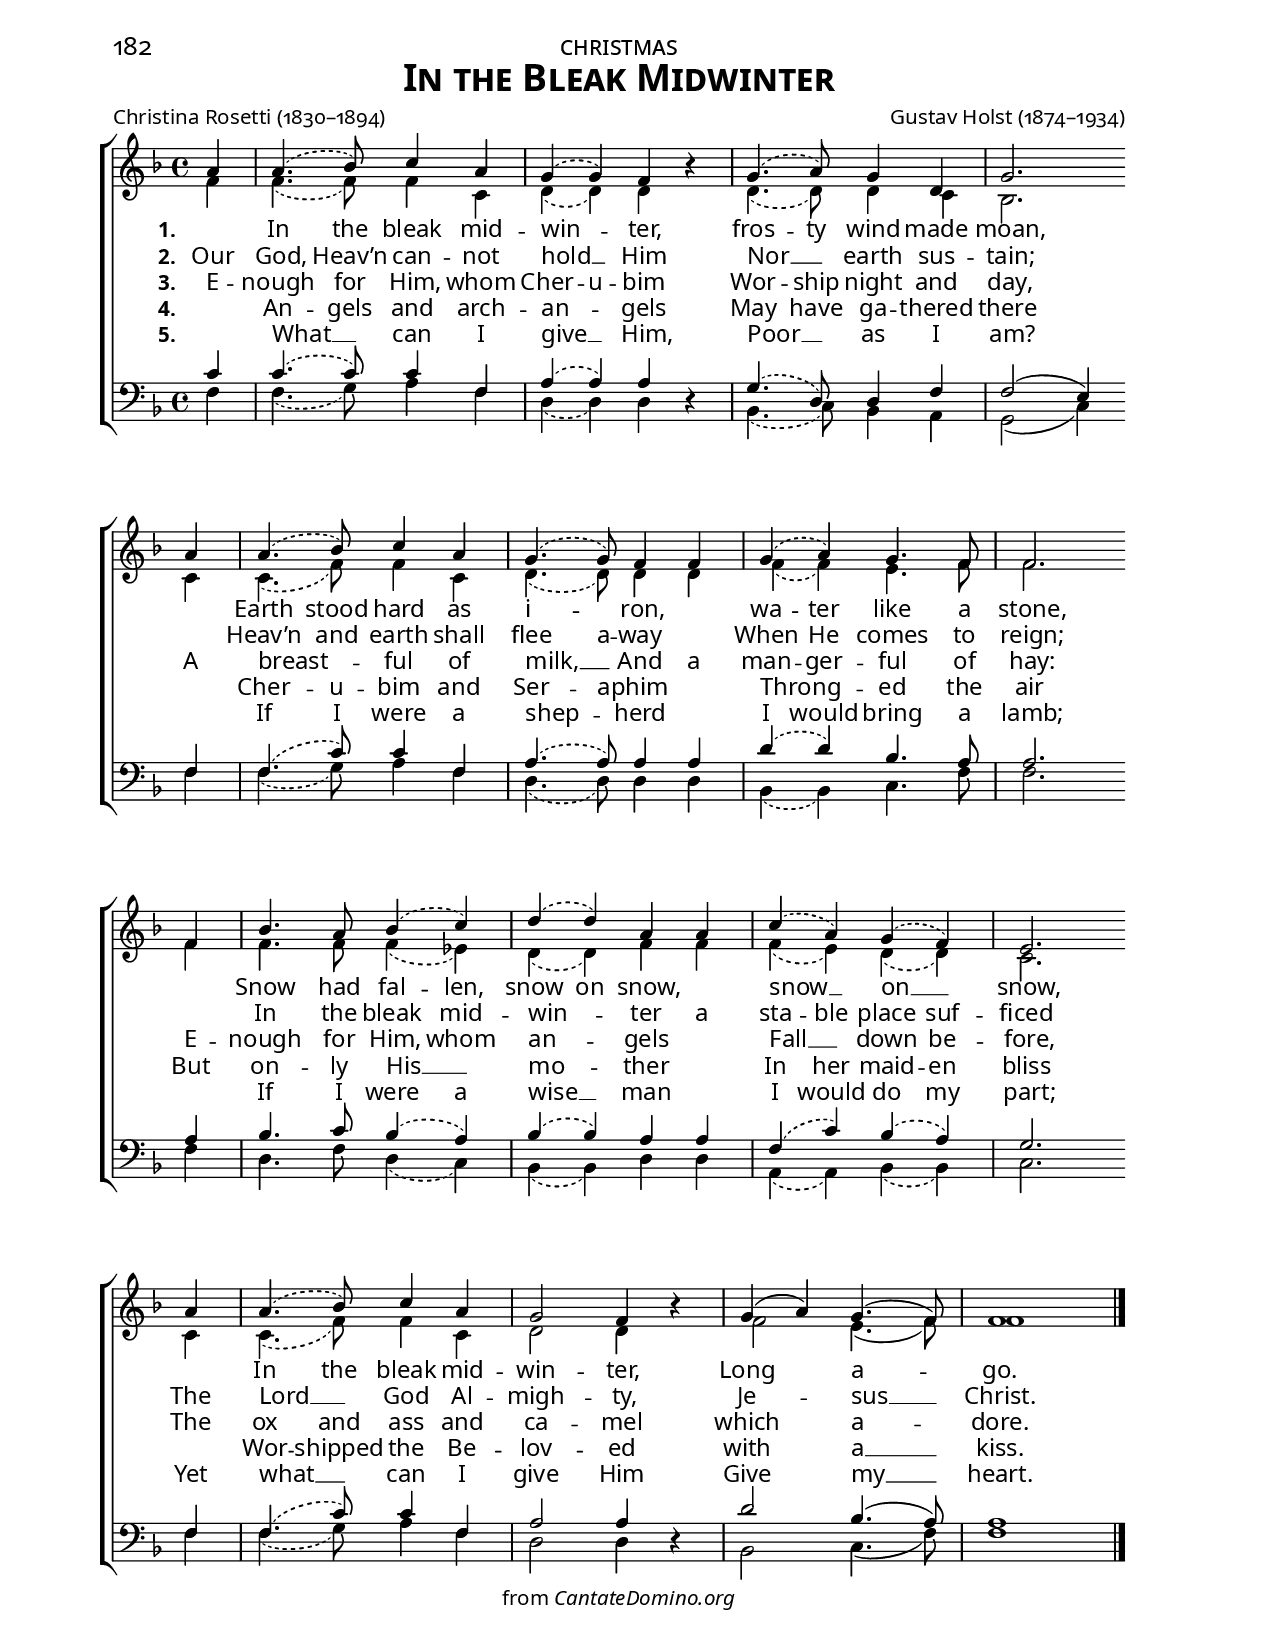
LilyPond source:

\version "2.14.2"
\include "util.ly"
\header {
  title = \markup{\override #'(font-name . "Garamond Premier Pro Semibold"){ \abs-fontsize #18 \smallCapsOldStyle"In the Bleak Midwinter"}}
  poet = \markup\oldStyleNum"Christina Rosetti (1830–1894)"
  composer = \markup\oldStyleNum"Gustav Holst (1874–1934)"
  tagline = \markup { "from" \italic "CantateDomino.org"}
}
\paper {
  %print-all-headers = ##t
  paper-height = 11\in
  paper-width = 8.5\in
  indent = 0\in
  %system-system-spacing = #'((basic-distance . 10) (padding . 0))
  system-system-spacing =
    #'((basic-distance . 0)
       (minimum-distance . 0)
       (padding . -5)
       (stretchability . 100))
  ragged-last-bottom = ##f
  ragged-bottom = ##f
  two-sided = ##t
  inner-margin = 1\in
  outer-margin = 0.75\in
  top-margin = 0.26\in
  bottom-margin = 0.25\in
  first-page-number = #182
  print-first-page-number = ##t
  headerLine = \markup{\override #'(font-name . "Garamond Premier Pro") \smallCapsOldStyle"christmas"}
  oddHeaderMarkup = \markup\fill-line{
     \override #'(font-name . "Garamond Premier Pro")\abs-fontsize #12.5
     \combine 
        \fill-line{"" \on-the-fly #print-page-number-check-first
        \oldStylePageNum""
        }
        \fill-line{\headerLine}
  }
  evenHeaderMarkup = \markup {
     \override #'(font-name . "Garamond Premier Pro")\abs-fontsize #12.5
     \combine
        \on-the-fly #print-page-number-check-first
        \oldStylePageNum""
        \fill-line{\headerLine}
  }
}
#(set-global-staff-size 18) \paper{ #(define fonts (make-pango-font-tree "Garamond Premier Pro" "Garamond Premier Pro" "Garamond Premier Pro" (/ 18 20))) }
global = {
  \key f \major
  \time 4/4
}

sopMusic = \relative c'' {
  \partial 4 a4 |
  \slurDashed
  a4.( bes8) c4 a |
  g4( g) f bes\rest |
  g4.( a8) g4 d |
  g2. \bar""\break a4 |
  
  a4.( bes8) c4 a |
  g4.( g8) f4 f |
  g4( a) g4. f8 |
  f2. \bar""\break f4 |
  
  bes4. a8 bes4( c) |
  d( d) a a |
  c( a) g( f) |
  e2. \bar""\break a4 |
  
  a4.( bes8) c4 a |
  g2 f4 bes\rest |
  \slurSolid g4( a) g4.( f8) |
  f1 \bar "|."
}
sopWords = \lyricmode {
  
}

altoMusic = \relative c' {
  \partial 4 f4 |
  \slurDashed f4.( f8) f4 c |
  d4( d) d s |
  d4.( d8) d4 c |
  bes2. c4 |
  
  c4.( f8) f4 c |
  d4.( d8) d4 d |
  f4( f) e4. f8 |
  f2. f4 |
  
  f4. f8 f4( ees4) |
  d( d) f f |
  f( e) d( d) |
  c2. c4 |
  
  c4.( f8) f4 c |
  d2 d4 s |
  \slurSolid f2 e4.( f8) |
  f1 \bar "|."
}
altoWords = \lyricmode {
  \dropLyricsXI
  \set stanza = #"1. "
  \set ignoreMelismata = ##t
  "" In the bleak mid -- win -- _ ter,
  fros -- ty wind made moan, ""
  Earth stood hard as i -- _ ron, ""
  wa -- ter like a stone, ""
  Snow had fal -- len, snow on snow, ""
  snow __ _ on __ _ snow, ""
  In the bleak mid -- win -- 
  \set associatedVoice = "tenors"
  ter,
  Long a -- _ go.
}
altoWordsII = \lyricmode {
  \dropLyricsXI
  \set stanza = #"2. "
  \set ignoreMelismata = ##t
  Our God, Heav’n can -- not hold
__
  _ Him
  Nor __ _ earth sus -- tain; ""
  Heav’n and earth shall flee a -- way ""
  When He comes to reign; ""
  In the bleak mid -- win -- _ ter a sta -- ble place suf -- ficed
  The Lord __ _ God Al -- migh -- 
  \set associatedVoice = "tenors"
  ty,
  Je -- sus __ _ Christ.
}
altoWordsIII = \lyricmode {
  \dropLyricsXI
  \set stanza = #"3. "
  \set ignoreMelismata = ##t
  E -- nough for Him, whom Cher -- u -- bim
  Wor -- ship night and day,
  A breast -- _ ful of milk, __ _
  And a man -- ger -- ful of hay:
  E -- nough for Him, whom an -- _ gels ""
  Fall __ _ down be -- fore,
  The ox and ass and ca -- 
  \set associatedVoice = "tenors"
  mel which a -- _ dore.
}
altoWordsIV = \lyricmode {
  \dropLyricsXI
\set ignoreMelismata = ##t
  \set stanza = #"4. "
  "" An -- gels and arch -- an -- _ gels May have ga -- thered there ""
  Cher -- u -- bim and Ser -- a -- phim ""
  Throng -- _ ed the air
  But on -- ly His __ _ mo -- _ ther ""
  In her maid -- en bliss ""
  Wor -- shipped the Be -- lov -- 
  \set associatedVoice = "tenors"
  ed with a __ _ kiss.
}
altoWordsV = \lyricmode {
  \dropLyricsXI
\set ignoreMelismata = ##t
  \set stanza = #"5. "
  "" What __ _ can I give __ _ Him,
  Poor __ _ as I am? ""
  If I were a shep -- _ herd ""
  I would bring a lamb; ""
  If I were a wise __ _ man ""
  I would do my part;
  Yet what __ _ can I give 
  \set associatedVoice = "tenors"
  Him
  Give my __ _ heart.
}

tenorMusic = \relative c' {
  \partial 4 c4 |
  \slurDashed c4.( c8) c4 f, |
  a( a) a s |
  g4.( d8) d4 f |
  \slurSolid f2( e4) f |
  
  \slurDashed f4.( c'8) c4 f, |
  a4.( a8) a4 a |
  d( d) bes4. a8 |
  a2. a4 |
  
  bes4. c8 bes4( a) |
  bes( bes) a a |
  f( c') bes( a) |
  g2. f4 |
  
  f4.( c'8) c4 f, |
  a2 a4 s |
  \slurSolid d2 bes4.( a8) |
  a1 \bar "|."
}
tenorWords = \lyricmode {

}

bassMusic = \relative c {
  \partial 4 f4 |
  \slurDashed f4.( g8) a4 f |
  d( d) d d\rest |
  bes4.( c8) bes4 a |
  \slurSolid g2( c4) f |
  
  \slurDashed f4.( g8) a4 f |
  d4.( d8) d4 d |
  bes( bes) c4. f8 |
  f2. f4 |
  
  d4. f8 d4( c) |
  bes( bes) d d |
  a( a) bes( bes) |
  c2. f4 |
  
  f4.( g8) a4 f |
  d2 d4 d\rest |
  \slurSolid bes2 c4.( f8) |
  f1 \bar "|."
}
bassWords = \lyricmode {

}

\score {
  <<
   \new ChoirStaff <<
    \new Staff = women <<
      \new Voice = "sopranos" { \voiceOne << \global \sopMusic >> }
      \new Voice = "altos" { \voiceTwo << \global \altoMusic >> }
    >>
   \new Staff = men <<
      \clef bass
      \new Voice = "tenors" { \voiceOne << \global \tenorMusic >> }
      \new Voice = "basses" { \voiceTwo << \global \bassMusic >> }
    >>
    \new Lyrics \with { alignAboveContext = #"women" \override VerticalAxisGroup #'nonstaff-relatedstaff-spacing = #'((basic-distance . 1))} \lyricsto "sopranos" \sopWords
    \new Lyrics = "altosV"  \with { alignBelowContext = #"women" } \lyricsto "sopranos" \altoWordsV
    \new Lyrics = "altosIV"  \with { alignBelowContext = #"women" } \lyricsto "sopranos" \altoWordsIV
    \new Lyrics = "altosIII"  \with { alignBelowContext = #"women" } \lyricsto "sopranos" \altoWordsIII
    \new Lyrics = "altosII"  \with { alignBelowContext = #"women" } \lyricsto "sopranos" \altoWordsII
    \new Lyrics = "altos"  \with { alignBelowContext = #"women" \override VerticalAxisGroup #'nonstaff-relatedstaff-spacing = #'((padding . -0.9))  } \lyricsto "sopranos" \altoWords
    \new Lyrics \with { alignAboveContext = #"men" \override VerticalAxisGroup #'nonstaff-relatedstaff-spacing = #'((basic-distance . 1)) } \lyricsto "tenors" \tenorWords
    \new Lyrics \with { alignBelowContext = #"men" \override VerticalAxisGroup #'nonstaff-relatedstaff-spacing = #'((basic-distance . 1)) } \lyricsto "basses" \bassWords
  >>
%    \new PianoStaff << \new Staff { \new Voice { \pianoRH } } \new Staff { \clef "bass" \pianoLH } >>
  >>
  \layout {
  \context {
    \Lyrics
    \override LyricText #'font-size = #1.3
  }
    \context {
      \Score
      %\override SpacingSpanner #'base-shortest-duration = #(ly:make-moment 1 8)
      %\override SpacingSpanner #'common-shortest-duration = #(ly:make-moment 1 4)
    }
    \context {
      % Remove all empty staves
      % \Staff \RemoveEmptyStaves \override VerticalAxisGroup #'remove-first = ##t
    }
    \context {
      \Lyrics
      \override LyricText #'X-offset = #center-on-word
    }
  }
}

